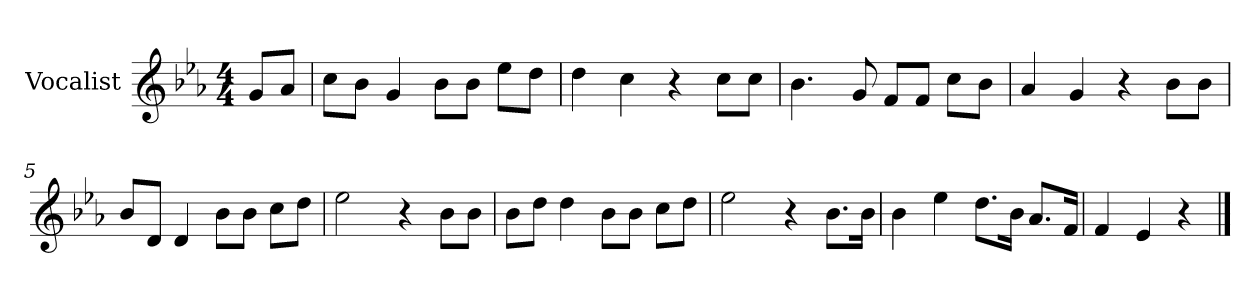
**kern
*part1
*staff1
*I"Vocalist
*k[b-e-a-]
*E-:
*M4/4
=
8gL
8a-J
=1
8ccL
8b-J
4g
8b-L
8b-J
8ee-L
8ddJ
=2
4dd
4cc
4r
8ccL
8ccJ
=3
4.b-
8g
8fL
8fJ
8ccL
8b-J
=4
4a-
4g
4r
8b-L
8b-J
=5
8b-L
8dJ
4d
8b-L
8b-J
8ccL
8ddJ
=6
2ee-
4r
8b-L
8b-J
=7
8b-L
8ddJ
4dd
8b-L
8b-J
8ccL
8ddJ
=8
2ee-
4r
8.b-L
16b-Jk
=9
4b-
4ee-
8.ddL
16b-Jk
8.a-L
16fJk
=10
4f
4e-
4r
==
*-
